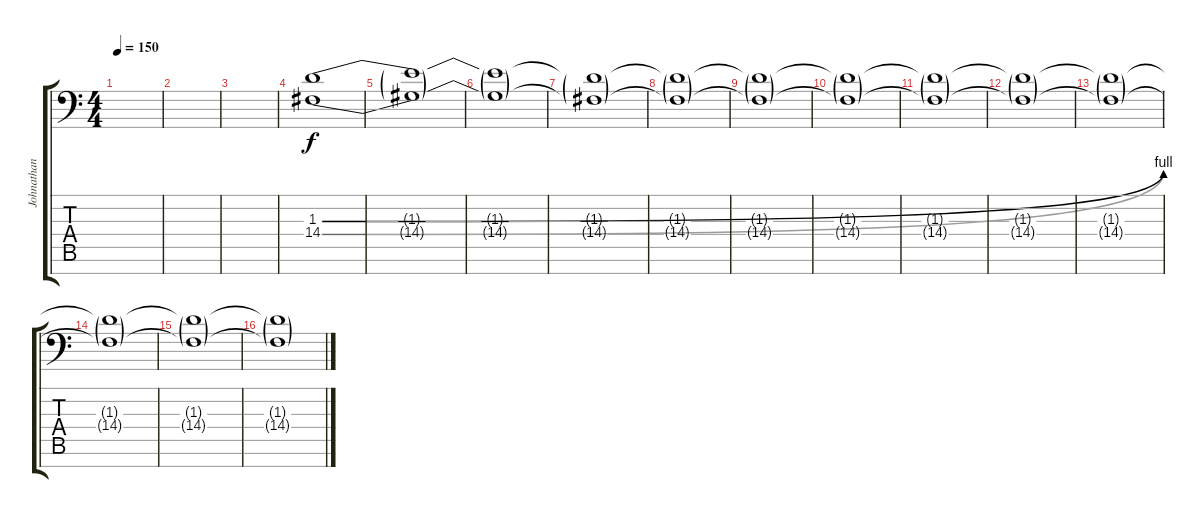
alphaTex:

\track ("Johnathan" "Johnathan") {instrument cello}
\staff {score tabs}
\tuning (D4 A3 F3 C3 G2 D2 E1) {hide}
\ts (4 4)
\tempo 150
\clef f4
\ks c
|
|
|
(1.3{be (bend 0 0 60 4)} 14.4{be (bend 0 0 60 4)}).1{volume 11 instrument applause} |
(1.3{t} 14.4{t}).1 |
(1.3{t} 14.4{t}).1 |
(1.3{t} 14.4{t}).1 |
(1.3{t} 14.4{t}).1 |
(1.3{t} 14.4{t}).1 |
(1.3{t} 14.4{t}).1 |
(1.3{t} 14.4{t}).1 |
(1.3{t} 14.4{t}).1 |
(1.3{t} 14.4{t}).1 |
(1.3{t} 14.4{t}).1 |
(1.3{t} 14.4{t}).1 |
(1.3{t} 14.4{t}).1
